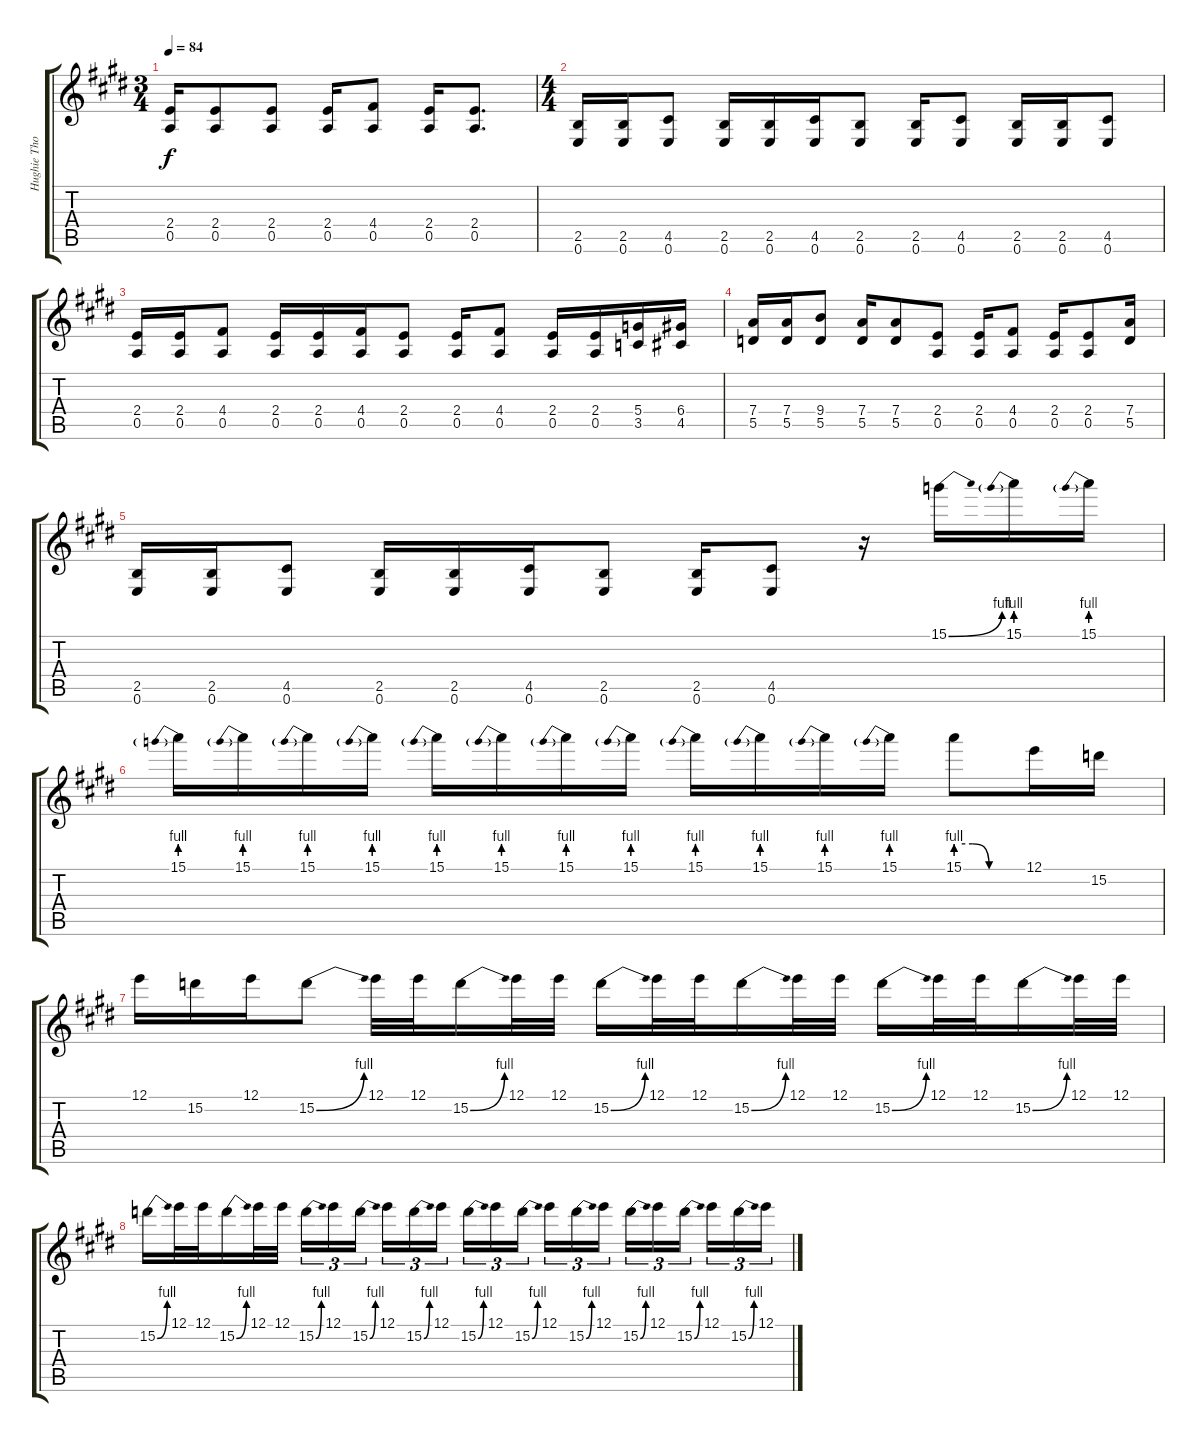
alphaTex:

\track ("Hughie Thomasson Guitar" "Hughie Tho") {instrument electricguitarclean}
\staff {score tabs}
\tuning (E4 B3 G3 D3 A2 E2) {hide}
\ts (3 4)
\tempo 84
\clef g2
\ks e
(2.4 0.5).16{dy f} (2.4 0.5).8 (2.4 0.5).8 (2.4 0.5).16 (4.4 0.5).8 (2.4 0.5).16 (2.4 0.5).8{d} |
\ts (4 4)
(2.5 0.6).16 (2.5 0.6).16 (4.5 0.6).8 (2.5 0.6).16 (2.5 0.6).16 (4.5 0.6).16 (2.5 0.6).8 (2.5 0.6).16 (4.5 0.6).8 (2.5 0.6).16 (2.5 0.6).16 (4.5 0.6).8 |
(2.4 0.5).16 (2.4 0.5).16 (4.4 0.5).8 (2.4 0.5).16 (2.4 0.5).16 (4.4 0.5).16 (2.4 0.5).8 (2.4 0.5).16 (4.4 0.5).8 (2.4 0.5).16 (2.4 0.5).16 (5.4 3.5).16 (6.4 4.5).16 |
(7.4 5.5).16 (7.4 5.5).16 (9.4 5.5).8 (7.4 5.5).16 (7.4 5.5).8 (2.4 0.5).8 (2.4 0.5).16 (4.4 0.5).8 (2.4 0.5).16 (2.4 0.5).8 (7.4 5.5).16 |
(2.5 0.6).16 (2.5 0.6).16 (4.5 0.6).8 (2.5 0.6).16 (2.5 0.6).16 (4.5 0.6).16 (2.5 0.6).8 (2.5 0.6).16 (4.5 0.6).8 r.16 15.1{be (bend 0 0 60 4)}.16{volume 15} 15.1{be (prebend 0 4 60 4)}.16 15.1{be (prebend 0 4 60 4)}.16 |
15.1{be (prebend 0 4 60 4)}.16 15.1{be (prebend 0 4 60 4)}.16 15.1{be (prebend 0 4 60 4)}.16 15.1{be (prebend 0 4 60 4)}.16 15.1{be (prebend 0 4 60 4)}.16 15.1{be (prebend 0 4 60 4)}.16 15.1{be (prebend 0 4 60 4)}.16 15.1{be (prebend 0 4 60 4)}.16 15.1{be (prebend 0 4 60 4)}.16 15.1{be (prebend 0 4 60 4)}.16 15.1{be (prebend 0 4 60 4)}.16 15.1{be (prebend 0 4 60 4)}.16 15.1{be (custom 0 4 15 4 30 0 60 0)}.8 12.1.16 15.2.16 |
12.1.16 15.2.16 12.1.16 15.2{be (bend 0 0 60 4)}.8 12.1.32 12.1.32 15.2{be (bend 0 0 60 4)}.16 12.1.32 12.1.32 15.2{be (bend 0 0 60 4)}.16 12.1.32 12.1.32 15.2{be (bend 0 0 60 4)}.16 12.1.32 12.1.32 15.2{be (bend 0 0 60 4)}.16 12.1.32 12.1.32 15.2{be (bend 0 0 60 4)}.16 12.1.32 12.1.32 |
15.2{be (bend 0 0 60 4)}.16 12.1.32 12.1.32 15.2{be (bend 0 0 60 4)}.16 12.1.32 12.1.32 15.2{be (bend 0 0 60 4)}.16{tu (3 2)} 12.1.16{tu (3 2)} 15.2{be (bend 0 0 60 4)}.16{tu (3 2) beam splitsecondary} 12.1.16{tu (3 2)} 15.2{be (bend 0 0 60 4)}.16{tu (3 2)} 12.1.16{tu (3 2)} 15.2{be (bend 0 0 60 4)}.16{tu (3 2)} 12.1.16{tu (3 2)} 15.2{be (bend 0 0 60 4)}.16{tu (3 2) beam splitsecondary} 12.1.16{tu (3 2)} 15.2{be (bend 0 0 60 4)}.16{tu (3 2)} 12.1.16{tu (3 2)} 15.2{be (bend 0 0 60 4)}.16{tu (3 2)} 12.1.16{tu (3 2)} 15.2{be (bend 0 0 60 4)}.16{tu (3 2) beam splitsecondary} 12.1.16{tu (3 2)} 15.2{be (bend 0 0 60 4)}.16{tu (3 2)} 12.1.16{tu (3 2)}
